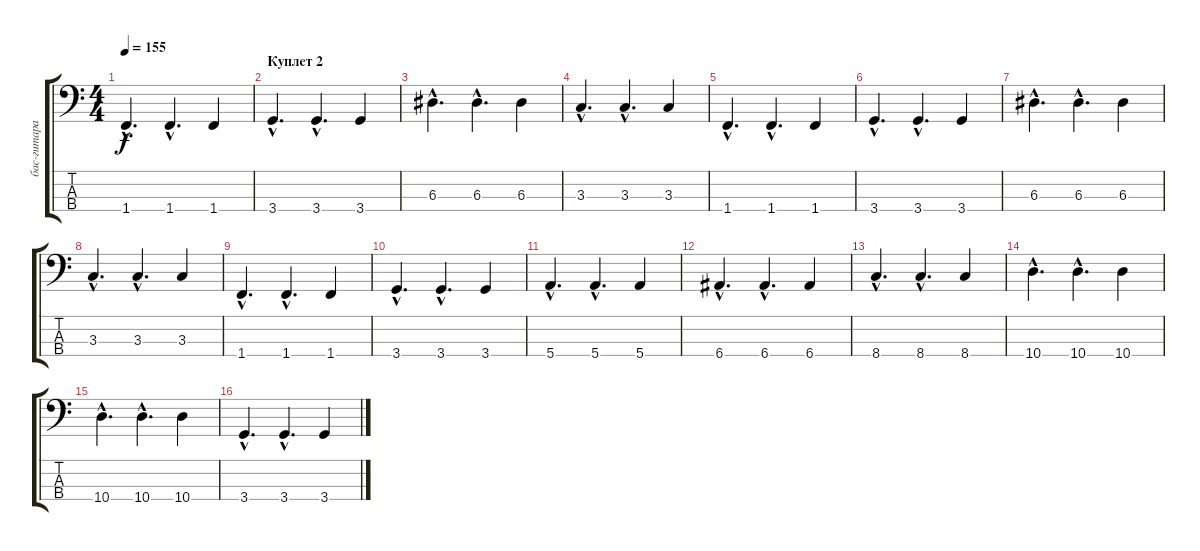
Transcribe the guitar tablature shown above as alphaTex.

\track ("бас-гитара Peter Woodrobe" "бас-гитара") {instrument electricbassfinger}
\staff {score tabs}
\tuning (G2 D2 A1 E1) {hide}
\ts (4 4)
\tempo 155
\clef f4
\ks c
1.4{hac}.4{d dy f} 1.4{hac}.4{d} 1.4.4 |
\section ("" "Куплет 2")
3.4{hac}.4{d} 3.4{hac}.4{d} 3.4.4 |
6.3{hac}.4{d} 6.3{hac}.4{d} 6.3.4 |
3.3{hac}.4{d} 3.3{hac}.4{d} 3.3.4 |
1.4{hac}.4{d} 1.4{hac}.4{d} 1.4.4 |
3.4{hac}.4{d} 3.4{hac}.4{d} 3.4.4 |
6.3{hac}.4{d} 6.3{hac}.4{d} 6.3.4 |
3.3{hac}.4{d} 3.3{hac}.4{d} 3.3.4 |
1.4{hac}.4{d} 1.4{hac}.4{d} 1.4.4 |
3.4{hac}.4{d} 3.4{hac}.4{d} 3.4.4 |
5.4{hac}.4{d} 5.4{hac}.4{d} 5.4.4 |
6.4{hac}.4{d} 6.4{hac}.4{d} 6.4.4 |
8.4{hac}.4{d} 8.4{hac}.4{d} 8.4.4 |
10.4{hac}.4{d} 10.4{hac}.4{d} 10.4.4 |
10.4{hac}.4{d} 10.4{hac}.4{d} 10.4.4 |
3.4{hac}.4{d} 3.4{hac}.4{d} 3.4.4
